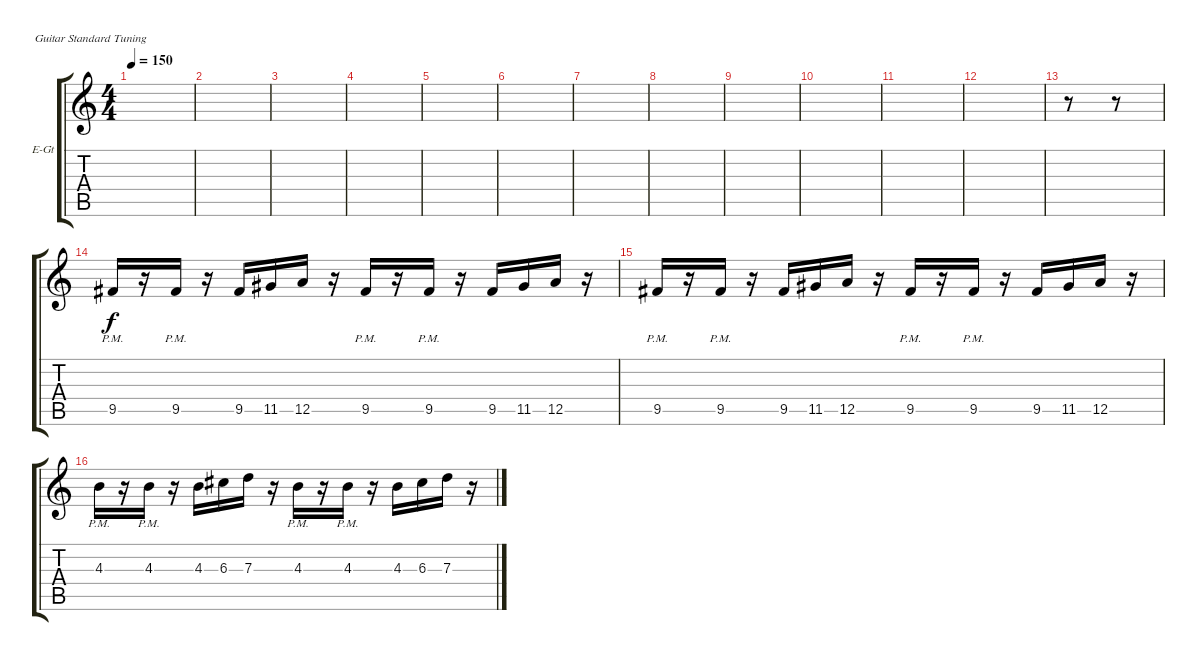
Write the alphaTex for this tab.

\bracketExtendMode groupsimilarinstruments
\firstSystemTrackNameOrientation horizontal
\otherSystemsTrackNameOrientation horizontal
\track ("Electric Guitar Solo Effect" "E-Gt") {solo instrument overdrivenguitar}
\staff {score tabs}
\tuning (E4 B3 G3 D3 A2 E2)
\ts (4 4)
\tempo 150
\clef g2
\scale
0.333333
\ks c
|
\scale
0.333333 |
\scale
0.333333 |
\scale
0.333333 |
\scale
0.333333 |
|
|
|
|
|
|
|
r.8 r.8 |
9.5{pm}.16 r.16 9.5{pm}.16 r.16 9.5.16 11.5.16 12.5.16 r.16 9.5{pm}.16 r.16 9.5{pm}.16 r.16 9.5.16 11.5.16 12.5.16 r.16 |
9.5{pm}.16 r.16 9.5{pm}.16 r.16 9.5.16 11.5.16 12.5.16 r.16 9.5{pm}.16 r.16 9.5{pm}.16 r.16 9.5.16 11.5.16 12.5.16 r.16 |
4.3{pm}.16 r.16 4.3{pm}.16 r.16 4.3.16 6.3.16 7.3.16 r.16 4.3{pm}.16 r.16 4.3{pm}.16 r.16 4.3.16 6.3.16 7.3.16 r.16
